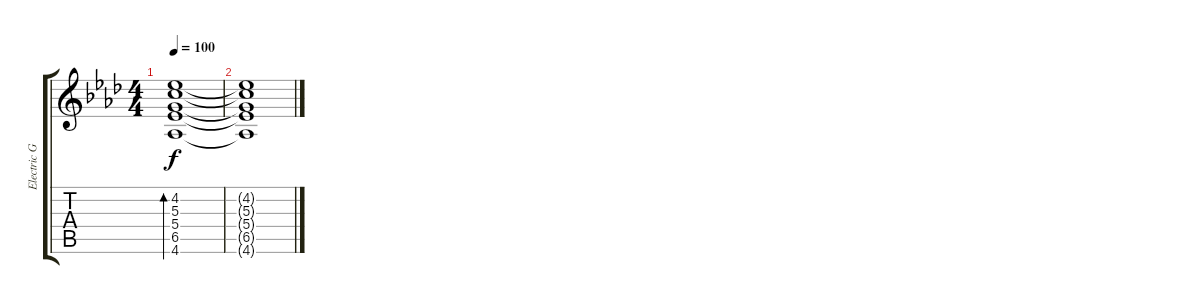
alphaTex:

\track ("Electric Guitar" "Electric G") {instrument acousticguitarsteel}
\staff {score tabs}
\tuning (E4 B3 G3 D3 A2 E2) {hide}
\ts (4 4)
\tempo 100
\clef g2
\ks ab
(4.2 5.3 5.4 6.5 4.6).1{bd 30 dy f} |
(4.2{t} 5.3{t} 5.4{t} 6.5{t} 4.6{t}).1
